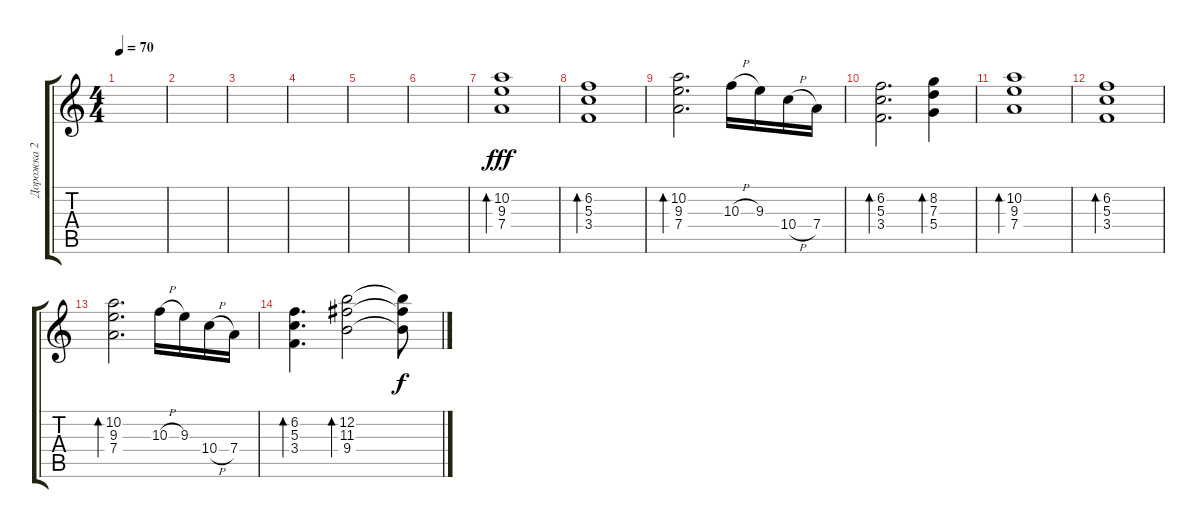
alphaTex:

\track ("Дорожка 2" "Дорожка 2") {instrument distortionguitar}
\staff {score tabs}
\tuning (E4 B3 G3 D3 A2 E2) {hide}
\ts (4 4)
\tempo 70
\clef g2
\ks c
|
|
|
|
|
|
(10.2 9.3 7.4).1{bd 120 dy fff} |
(6.2 5.3 3.4).1{bd 120} |
(10.2 9.3 7.4).2{d bd 120} 10.3{h}.16 9.3.16 10.4{h}.16 7.4.16 |
(6.2 5.3 3.4).2{d bd 120} (8.2 7.3 5.4).4{bd 120} |
(10.2 9.3 7.4).1{bd 120} |
(6.2 5.3 3.4).1{bd 120} |
(10.2 9.3 7.4).2{d bd 120} 10.3{h}.16 9.3.16 10.4{h}.16 7.4.16 |
(6.2 5.3 3.4).4{d bd 120} (12.2 11.3 9.4).2{bd 120} (12.2{t} 11.3{t} 9.4{t}).8{dy f}
